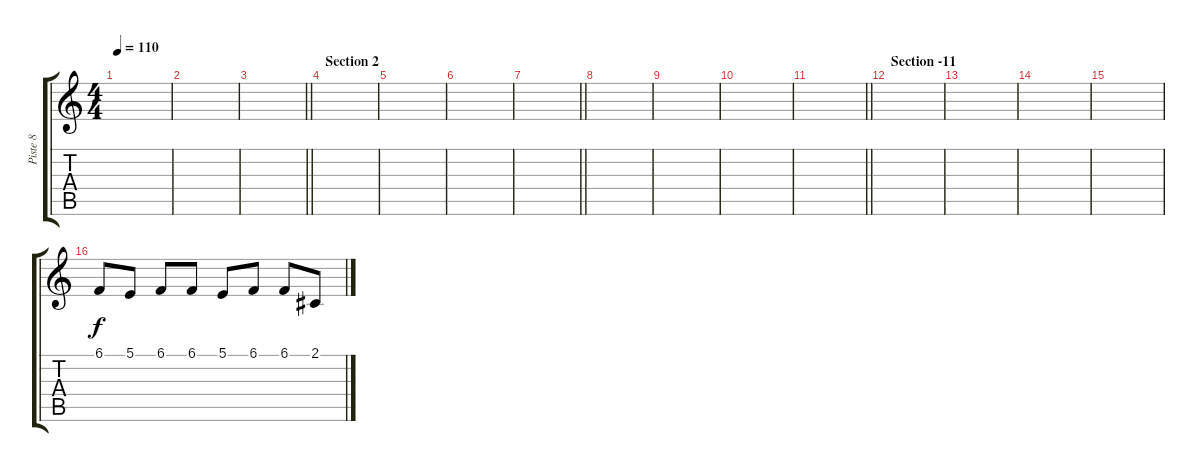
\track ("Piste 8" "Piste 8") {instrument pizzicatostrings}
\staff {score tabs}
\tuning (B3 Gb3 D3 A2 E2 B1) {hide}
\ts (4 4)
\tempo 110
\clef g2
\ks c
|
|
\barLineRight lightlight
|
\section ("" "Section 2")
|
|
|
\barLineRight lightlight
|
|
|
|
\barLineRight lightlight
|
\section ("" "Section -11")
|
|
|
|
6.1.8 5.1.8 6.1.8 6.1.8 5.1.8 6.1.8 6.1.8 2.1.8
